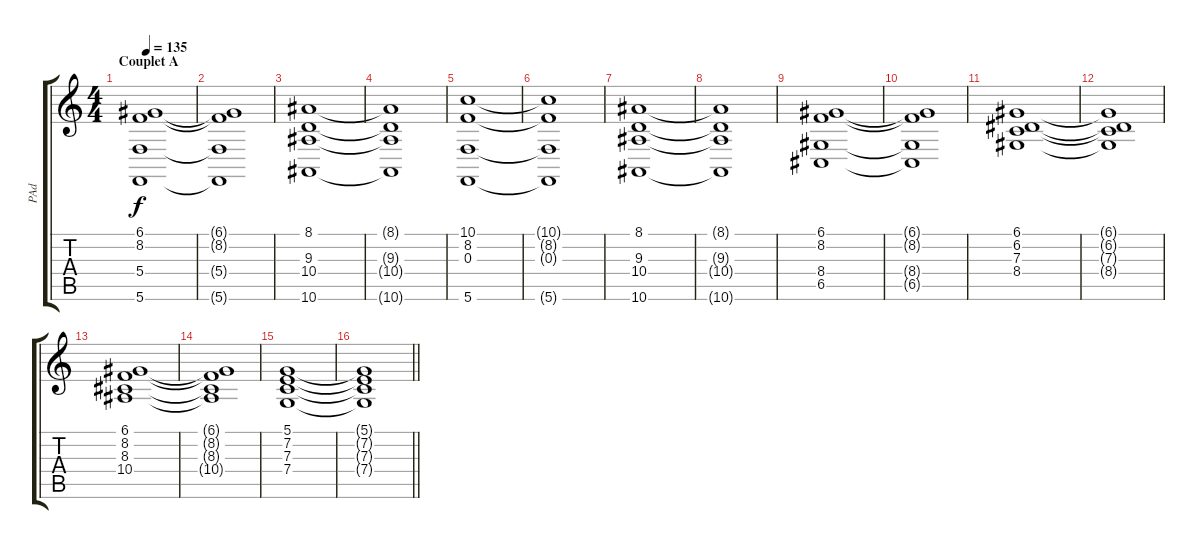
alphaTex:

\track ("PAd" "PAd") {instrument pad7halo}
\staff {score tabs}
\tuning (D4 A3 F3 C3 G2 C2) {hide}
\ts (4 4)
\section ("" "Couplet A")
\tempo 135
\clef g2
\ks c
(6.1 8.2 5.4 5.6).1{dy f volume 16 balance 5} |
(6.1{t} 8.2{t} 5.4{t} 5.6{t}).1 |
(8.1 9.3 10.4 10.6).1 |
(8.1{t} 9.3{t} 10.4{t} 10.6{t}).1 |
(10.1 8.2 0.3 5.6).1 |
(10.1{t} 8.2{t} 0.3{t} 5.6{t}).1 |
(8.1 9.3 10.4 10.6).1 |
(8.1{t} 9.3{t} 10.4{t} 10.6{t}).1 |
(6.1 8.2 8.4 6.5).1 |
(6.1{t} 8.2{t} 8.4{t} 6.5{t}).1 |
(6.1 6.2 7.3 8.4).1 |
(6.1{t} 6.2{t} 7.3{t} 8.4{t}).1 |
(6.1 8.2 8.3 10.4).1 |
(6.1{t} 8.2{t} 8.3{t} 10.4{t}).1 |
(5.1 7.2 7.3 7.4).1 |
\barLineRight lightlight
(5.1{t} 7.2{t} 7.3{t} 7.4{t}).1
